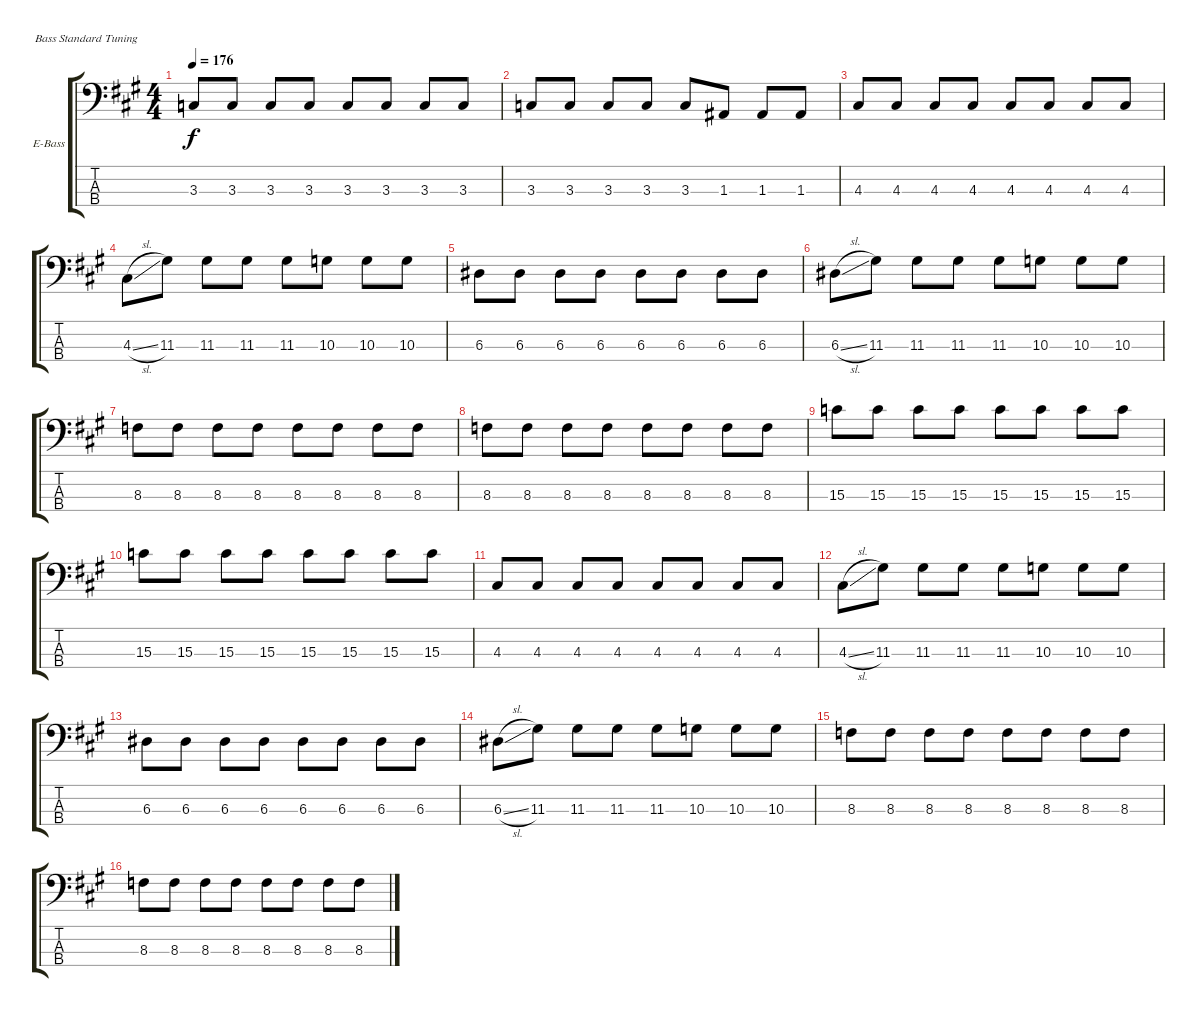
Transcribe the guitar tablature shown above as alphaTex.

\defaultSystemsLayout 4
\bracketExtendMode groupsimilarinstruments
\firstSystemTrackNameOrientation horizontal
\otherSystemsTrackNameOrientation horizontal
\track ("Electric Bass" "E-Bass") {instrument electricbassfinger}
\staff {score tabs}
\tuning (G2 D2 A1 E1)
\ts (4 4)
\tempo 176
\clef f4
\scale
0.333333
\ks a
3.3.8{dy f} 3.3.8 3.3.8 3.3.8 3.3.8 3.3.8 3.3.8 3.3.8 |
\scale
0.333333 3.3.8 3.3.8 3.3.8 3.3.8 3.3.8 1.3.8 1.3.8 1.3.8 |
\scale
0.333333 4.3.8 4.3.8 4.3.8 4.3.8 4.3.8 4.3.8 4.3.8 4.3.8 |
\scale
0.333333 4.3{sl}.8 11.3.8 11.3.8 11.3.8 11.3.8 10.3.8 10.3.8 10.3.8 |
\scale
0.333333 6.3.8 6.3.8 6.3.8 6.3.8 6.3.8 6.3.8 6.3.8 6.3.8 |
\scale
0.333333 6.3{sl}.8 11.3.8 11.3.8 11.3.8 11.3.8 10.3.8 10.3.8 10.3.8 |
\scale
0.333333 8.3.8 8.3.8 8.3.8 8.3.8 8.3.8 8.3.8 8.3.8 8.3.8 |
\scale
0.333333 8.3.8 8.3.8 8.3.8 8.3.8 8.3.8 8.3.8 8.3.8 8.3.8 |
\scale
0.333333 15.3.8 15.3.8 15.3.8 15.3.8 15.3.8 15.3.8 15.3.8 15.3.8 |
\scale
0.333333 15.3.8 15.3.8 15.3.8 15.3.8 15.3.8 15.3.8 15.3.8 15.3.8 |
\scale
0.333333 4.3.8 4.3.8 4.3.8 4.3.8 4.3.8 4.3.8 4.3.8 4.3.8 |
\scale
0.333333 4.3{sl}.8 11.3.8 11.3.8 11.3.8 11.3.8 10.3.8 10.3.8 10.3.8 |
\scale
0.333333 6.3.8 6.3.8 6.3.8 6.3.8 6.3.8 6.3.8 6.3.8 6.3.8 |
\scale
0.333333 6.3{sl}.8 11.3.8 11.3.8 11.3.8 11.3.8 10.3.8 10.3.8 10.3.8 |
\scale
0.333333 8.3.8 8.3.8 8.3.8 8.3.8 8.3.8 8.3.8 8.3.8 8.3.8 |
\scale
0.333333 8.3.8 8.3.8 8.3.8 8.3.8 8.3.8 8.3.8 8.3.8 8.3.8
